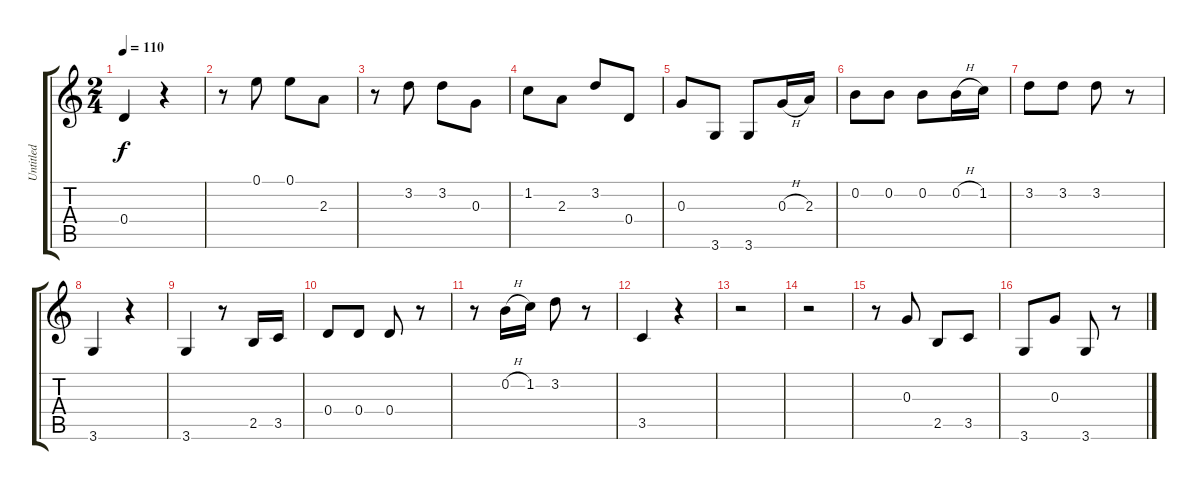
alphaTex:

\track ("Untitled" "Untitled") {instrument acousticguitarnylon}
\staff {score tabs}
\tuning (E4 B3 G3 D3 A2 E2) {hide}
\ts (2 4)
\tempo 110
\clef g2
\ks c
0.4.4{dy f} r.4 |
r.8 0.1.8 0.1.8 2.3.8 |
r.8 3.2.8 3.2.8 0.3.8 |
1.2.8 2.3.8 3.2.8 0.4.8 |
0.3.8 3.6.8 3.6.8 0.3{h}.16 2.3.16 |
0.2.8 0.2.8 0.2.8 0.2{h}.16 1.2.16 |
3.2.8 3.2.8 3.2.8 r.8 |
3.6.4 r.4 |
3.6.4 r.8 2.5.16 3.5.16 |
0.4.8 0.4.8 0.4.8 r.8 |
r.8 0.2{h}.16 1.2.16 3.2.8 r.8 |
3.5.4 r.4 |
r.2 |
r.2 |
r.8 0.3.8 2.5.8 3.5.8 |
3.6.8 0.3.8 3.6.8 r.8
